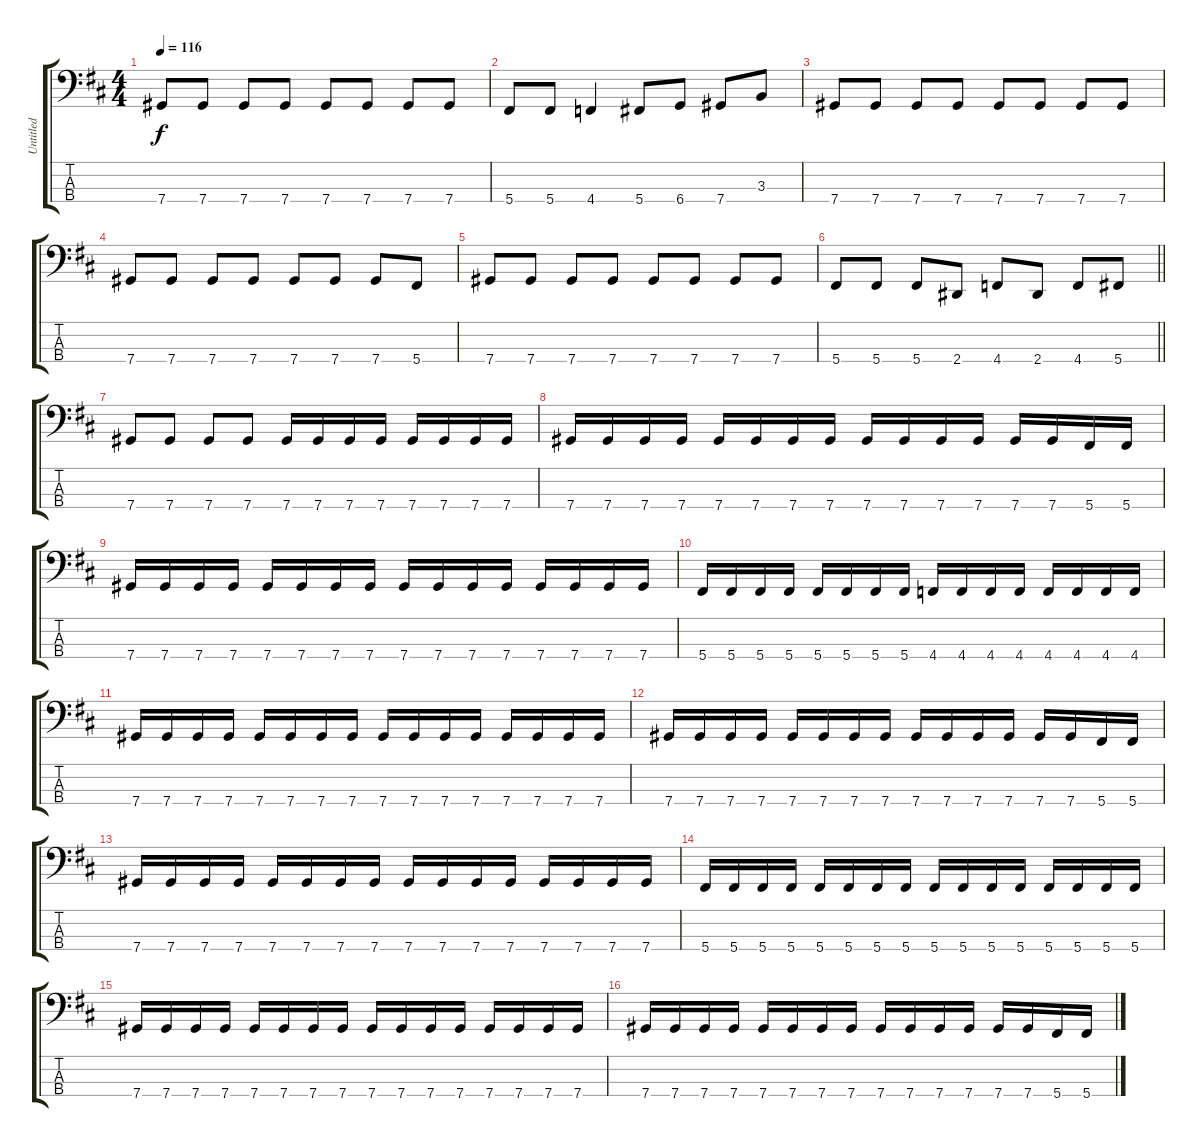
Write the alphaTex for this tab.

\track ("Untitled" "Untitled") {instrument electricbassfinger}
\staff {score tabs}
\tuning (Gb2 Db2 Ab1 Db1) {hide}
\ts (4 4)
\tempo 116
\clef f4
\ks d
7.4.8{dy f} 7.4.8 7.4.8 7.4.8 7.4.8 7.4.8 7.4.8 7.4.8 |
5.4.8 5.4.8 4.4.4 5.4.8 6.4.8 7.4.8 3.3.8 |
7.4.8 7.4.8 7.4.8 7.4.8 7.4.8 7.4.8 7.4.8 7.4.8 |
7.4.8 7.4.8 7.4.8 7.4.8 7.4.8 7.4.8 7.4.8 5.4.8 |
7.4.8 7.4.8 7.4.8 7.4.8 7.4.8 7.4.8 7.4.8 7.4.8 |
\barLineRight lightlight
5.4.8 5.4.8 5.4.8 2.4.8 4.4.8 2.4.8 4.4.8 5.4.8 |
7.4.8 7.4.8 7.4.8 7.4.8 7.4.16 7.4.16 7.4.16 7.4.16 7.4.16 7.4.16 7.4.16 7.4.16 |
7.4.16 7.4.16 7.4.16 7.4.16 7.4.16 7.4.16 7.4.16 7.4.16 7.4.16 7.4.16 7.4.16 7.4.16 7.4.16 7.4.16 5.4.16 5.4.16 |
7.4.16 7.4.16 7.4.16 7.4.16 7.4.16 7.4.16 7.4.16 7.4.16 7.4.16 7.4.16 7.4.16 7.4.16 7.4.16 7.4.16 7.4.16 7.4.16 |
5.4.16 5.4.16 5.4.16 5.4.16 5.4.16 5.4.16 5.4.16 5.4.16 4.4.16 4.4.16 4.4.16 4.4.16 4.4.16 4.4.16 4.4.16 4.4.16 |
7.4.16 7.4.16 7.4.16 7.4.16 7.4.16 7.4.16 7.4.16 7.4.16 7.4.16 7.4.16 7.4.16 7.4.16 7.4.16 7.4.16 7.4.16 7.4.16 |
7.4.16 7.4.16 7.4.16 7.4.16 7.4.16 7.4.16 7.4.16 7.4.16 7.4.16 7.4.16 7.4.16 7.4.16 7.4.16 7.4.16 5.4.16 5.4.16 |
7.4.16 7.4.16 7.4.16 7.4.16 7.4.16 7.4.16 7.4.16 7.4.16 7.4.16 7.4.16 7.4.16 7.4.16 7.4.16 7.4.16 7.4.16 7.4.16 |
5.4.16 5.4.16 5.4.16 5.4.16 5.4.16 5.4.16 5.4.16 5.4.16 5.4.16 5.4.16 5.4.16 5.4.16 5.4.16 5.4.16 5.4.16 5.4.16 |
7.4.16 7.4.16 7.4.16 7.4.16 7.4.16 7.4.16 7.4.16 7.4.16 7.4.16 7.4.16 7.4.16 7.4.16 7.4.16 7.4.16 7.4.16 7.4.16 |
7.4.16 7.4.16 7.4.16 7.4.16 7.4.16 7.4.16 7.4.16 7.4.16 7.4.16 7.4.16 7.4.16 7.4.16 7.4.16 7.4.16 5.4.16 5.4.16
